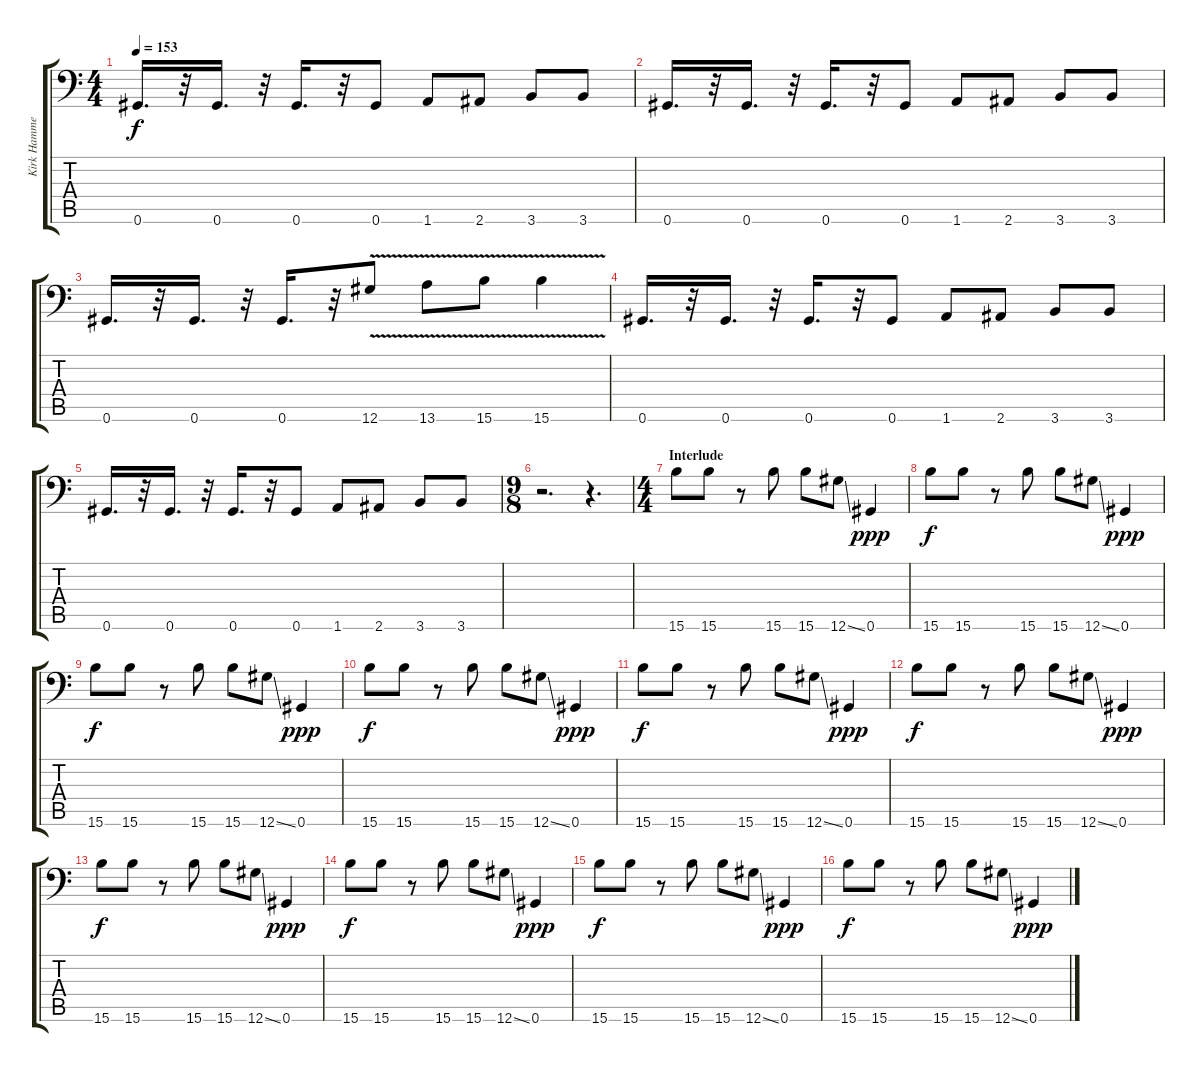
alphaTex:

\track ("Kirk Hammett (Guitar)" "Kirk Hamme") {instrument overdrivenguitar}
\staff {score tabs}
\tuning (Bb3 F3 Db3 Ab2 Eb2 Ab1) {hide}
\ts (4 4)
\tempo 153
\clef f4
\ks c
0.6.16{d dy f} r.32 0.6.16{d} r.32 0.6.16{d} r.32 0.6.8 1.6.8 2.6.8 3.6.8 3.6.8 |
0.6.16{d} r.32 0.6.16{d} r.32 0.6.16{d} r.32 0.6.8 1.6.8 2.6.8 3.6.8 3.6.8 |
0.6.16{d} r.32 0.6.16{d} r.32 0.6.16{d} r.32 12.6{v}.8 13.6{v}.8 15.6{v}.8 15.6{v}.4 |
0.6.16{d} r.32 0.6.16{d} r.32 0.6.16{d} r.32 0.6.8 1.6.8 2.6.8 3.6.8 3.6.8 |
0.6.16{d} r.32 0.6.16{d} r.32 0.6.16{d} r.32 0.6.8 1.6.8 2.6.8 3.6.8 3.6.8 |
\ts (9 8)
r.2{d} r.4{d} |
\ts (4 4)
\section ("" "Interlude")
15.6.8 15.6.8 r.8 15.6.8 15.6.8 12.6{ss}.8 0.6.4{dy ppp} |
15.6.8{dy f} 15.6.8 r.8 15.6.8 15.6.8 12.6{ss}.8 0.6.4{dy ppp} |
15.6.8{dy f} 15.6.8 r.8 15.6.8 15.6.8 12.6{ss}.8 0.6.4{dy ppp} |
15.6.8{dy f} 15.6.8 r.8 15.6.8 15.6.8 12.6{ss}.8 0.6.4{dy ppp} |
15.6.8{dy f} 15.6.8 r.8 15.6.8 15.6.8 12.6{ss}.8 0.6.4{dy ppp} |
15.6.8{dy f} 15.6.8 r.8 15.6.8 15.6.8 12.6{ss}.8 0.6.4{dy ppp} |
15.6.8{dy f} 15.6.8 r.8 15.6.8 15.6.8 12.6{ss}.8 0.6.4{dy ppp} |
15.6.8{dy f} 15.6.8 r.8 15.6.8 15.6.8 12.6{ss}.8 0.6.4{dy ppp} |
15.6.8{dy f} 15.6.8 r.8 15.6.8 15.6.8 12.6{ss}.8 0.6.4{dy ppp} |
15.6.8{dy f} 15.6.8 r.8 15.6.8 15.6.8 12.6{ss}.8 0.6.4{dy ppp}
